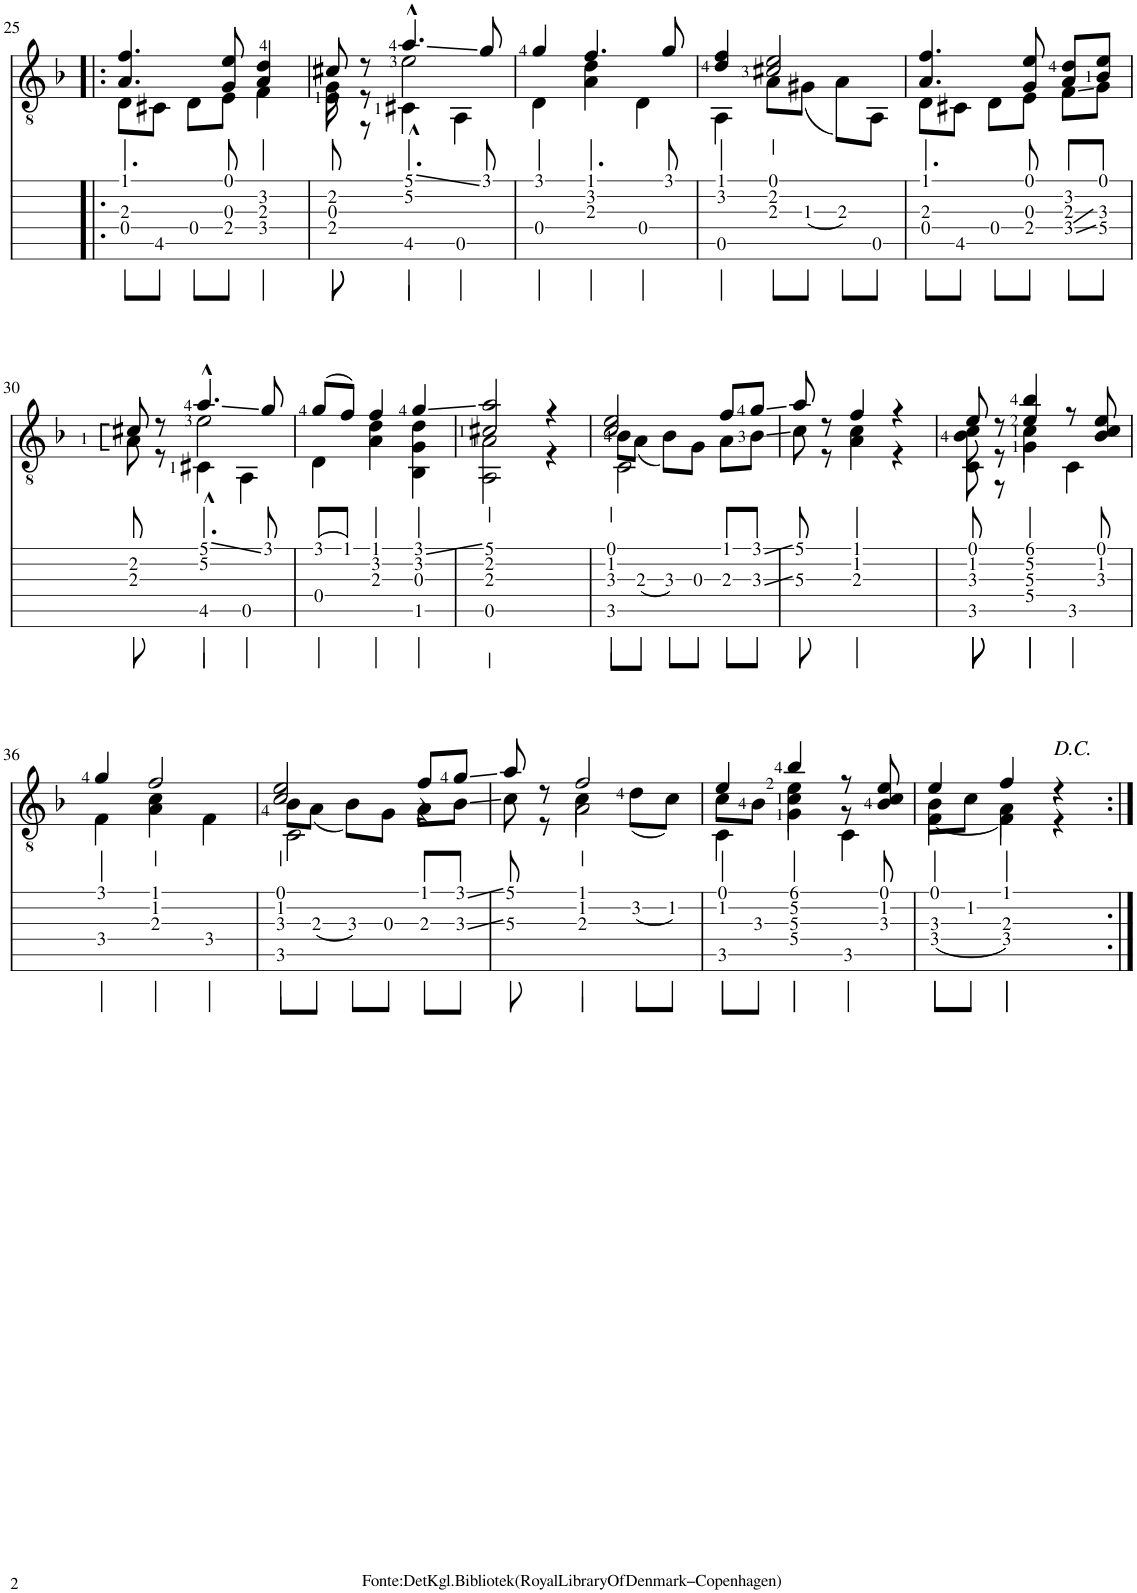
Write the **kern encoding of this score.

**kern	**kern
*part2	*part1
*staff2	*staff1
*I"Chitarra classica (Intavolatura)	*I"Guitar
!!LO:PB:g=z
*	*clefGv2
*k[b-]	*k[b-]
*M3/4	*M3/4
=25!|:	=25!|:
*^	*^
4.A/ 4.f/	8D\L	4.A/ 4.f/	8D\L
.	8C#X\J	.	8C#X\J
.	8D\L	.	8D\L
8G/ 8e/	8E\J	8G/ 8e/	8E\J
4A/ 4d/	4F\	4A/ 4d/	4F\
=26	=26	=26	=26
*	*^	*	*^
8c#X/	8G\	8E\	8c#X/	8G\	8E\
8r	8r	8r	8r	8r	8r
4.a^^/	2e\	4C#X\	4.a^^/	2e\	4C#X\
.	.	4AA\	.	.	4AA\
8g/	.	.	8g/	.	.
*	*v	*v	*	*	*
*	*	*	*v	*v
=27	=27	=27	=27
4g/	4D\	4g/	4D\
4.f/	4A\ 4d\	4.f/	4A\ 4d\
.	4D\	.	4D\
8g/	.	8g/	.
=28	=28	=28	=28
4d/ 4f/	4AA\	4d/ 4f/	4AA\
2c#X/ 2e/	8A\L	2c#X/ 2e/	8A\L
.	(8G#X\J	.	(8G#X\J
.	8A\L)	.	8A\L)
.	8AA\J	.	8AA\J
=29	=29	=29	=29
4.A/ 4.f/	8D\L	4.A/ 4.f/	8D\L
.	8C#X\J	.	8C#X\J
.	8D\L	.	8D\L
8G/ 8e/	8E\J	8G/ 8e/	8E\J
8A/ 8d/L	8F\L	8A/ 8d/L	8F\L
8B-/ 8e/J	8G\J	8B-/ 8e/J	8G\J
!!LO:LB:g=z
=30	=30	=30	=30
*	*^	*	*^
8c#X/	8A\	4ryy	8c#X/	8A\	4ryy
8r	8r	.	8r	8r	.
4.a^^/	4C#X\	2e\	4.a^^/	4C#X\	2e\
.	4AA\	.	.	4AA\	.
8g/	.	.	8g/	.	.
*	*v	*v	*	*	*
*	*	*	*v	*v
=31	=31	=31	=31
(8g/L	4D\	(8g/L	4D\
8f/J)	.	8f/J)	.
4f/	4A\ 4d\	4f/	4A\ 4d\
4g/	4BB-\ 4G\ 4d\	4g/	4BB-\ 4G\ 4d\
=32	=32	=32	=32
2c#X/ 2a/	2AA\ 2A\	2c#X/ 2a/	2AA\ 2A\
4r	4r	4r	4r
=33	=33	=33	=33
*	*^	*	*^
2c/ 2e/	8B-\L	2C\	2c/ 2e/	8B-\L	2C\
.	(8A\J	.	.	(8A\J	.
.	8B-\L)	.	.	8B-\L)	.
.	8G\J	.	.	8G\J	.
8f/L	8A\L	4ryy	8f/L	8A\L	4ryy
8g/J	8B-\J	.	8g/J	8B-\J	.
*	*v	*v	*	*	*
*	*	*	*v	*v
=34	=34	=34	=34
8a/	8c\	8a/	8c\
8r	8r	8r	8r
4f/	4A\ 4c\	4f/	4A\ 4c\
4r	4r	4r	4r
=35	=35	=35	=35
*	*^	*	*^
8e/	8B-\ 8c\	8C\	8e/	8B-\ 8c\	8C\
8r	8r	8r	8r	8r	8r
4e/ 4b-/	4c\	4G\	4e/ 4b-/	4c\	4G\
8r	4ryy	4C\	8r	4ryy	4C\
8B-/ 8c/ 8e/	.	.	8B-/ 8c/ 8e/	.	.
*	*v	*v	*	*	*
*	*	*	*v	*v
!!LO:LB:g=z
=36	=36	=36	=36
4g/	4F\	4g/	4F\
2f/	4A\ 4c\	2f/	4A\ 4c\
.	4F\	.	4F\
=37	=37	=37	=37
*	*^	*	*^
2c/ 2e/	8B-\L	2C\	2c/ 2e/	8B-\L	2C\
.	(8A\J	.	.	(8A\J	.
.	8B-\L)	.	.	8B-\L)	.
.	8G\J	.	.	8G\J	.
8f/L	8A\L	4r	8f/L	8A\L	4r
8g/J	8B-\J	.	8g/J	8B-\J	.
=38	=38	=38	=38	=38	=38
8a/	8c\	4ryy	8a/	8c\	4ryy
8r	8r	.	8r	8r	.
2f/	4c\	2A\	2f/	4c\	2A\
.	(8d\L	.	.	(8d\L	.
.	8c\J)	.	.	8c\J)	.
=39	=39	=39	=39	=39	=39
4e/	8c\L	4C\	4e/	8c\L	4C\
.	8B-\J	.	.	8B-\J	.
4b-/	4c\ 4e\	4G\	4b-/	4c\ 4e\	4G\
8r	8r	4C\	8r	8r	4C\
8B-/ 8c/ 8e/	8ryy	.	8B-/ 8c/ 8e/	8ryy	.
=40	=40	=40	=40	=40	=40
4e/	8B-\L	[4F\	4e/	8B-\L	[4F\
.	8c\J	.	.	8c\J	.
4f/	4A\	4F\]	4f/	4A\	4F\]
4r	4ryy	4r	4r	4ryy	4r
*v	*v	*v	*	*	*
*	*v	*v	*v
=:|!	=:|!
*-	*-
